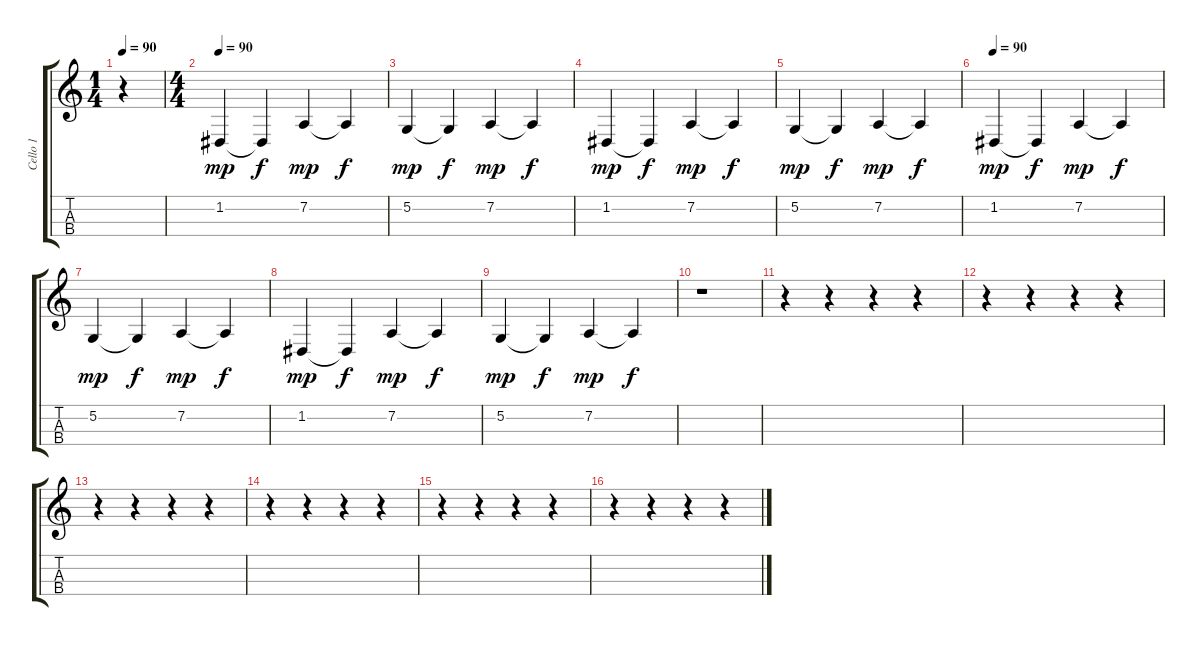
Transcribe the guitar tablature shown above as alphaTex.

\track ("Cello 1" "Cello 1") {instrument cello}
\staff {score tabs}
\tuning (A3 D3 G2 C2) {hide}
\ts (1 4)
\tempo 90
\clef g2
\ks c
r.4{dy mp instrument cello} |
\ts (4 4)
\tempo 90
1.2.4 1.2{t}.4{dy f} 7.2.4{dy mp} 7.2{t}.4{dy f} |
5.2.4{dy mp} 5.2{t}.4{dy f} 7.2.4{dy mp} 7.2{t}.4{dy f} |
1.2.4{dy mp} 1.2{t}.4{dy f} 7.2.4{dy mp} 7.2{t}.4{dy f} |
5.2.4{dy mp} 5.2{t}.4{dy f} 7.2.4{dy mp} 7.2{t}.4{dy f} |
\tempo 90
1.2.4{dy mp} 1.2{t}.4{dy f} 7.2.4{dy mp} 7.2{t}.4{dy f} |
5.2.4{dy mp} 5.2{t}.4{dy f} 7.2.4{dy mp} 7.2{t}.4{dy f} |
1.2.4{dy mp} 1.2{t}.4{dy f} 7.2.4{dy mp} 7.2{t}.4{dy f} |
5.2.4{dy mp} 5.2{t}.4{dy f} 7.2.4{dy mp} 7.2{t}.4{dy f} |
r.1 |
r.4 r.4 r.4 r.4 |
r.4 r.4 r.4 r.4 |
r.4 r.4 r.4 r.4 |
r.4 r.4 r.4 r.4 |
r.4 r.4 r.4 r.4 |
r.4 r.4 r.4 r.4
